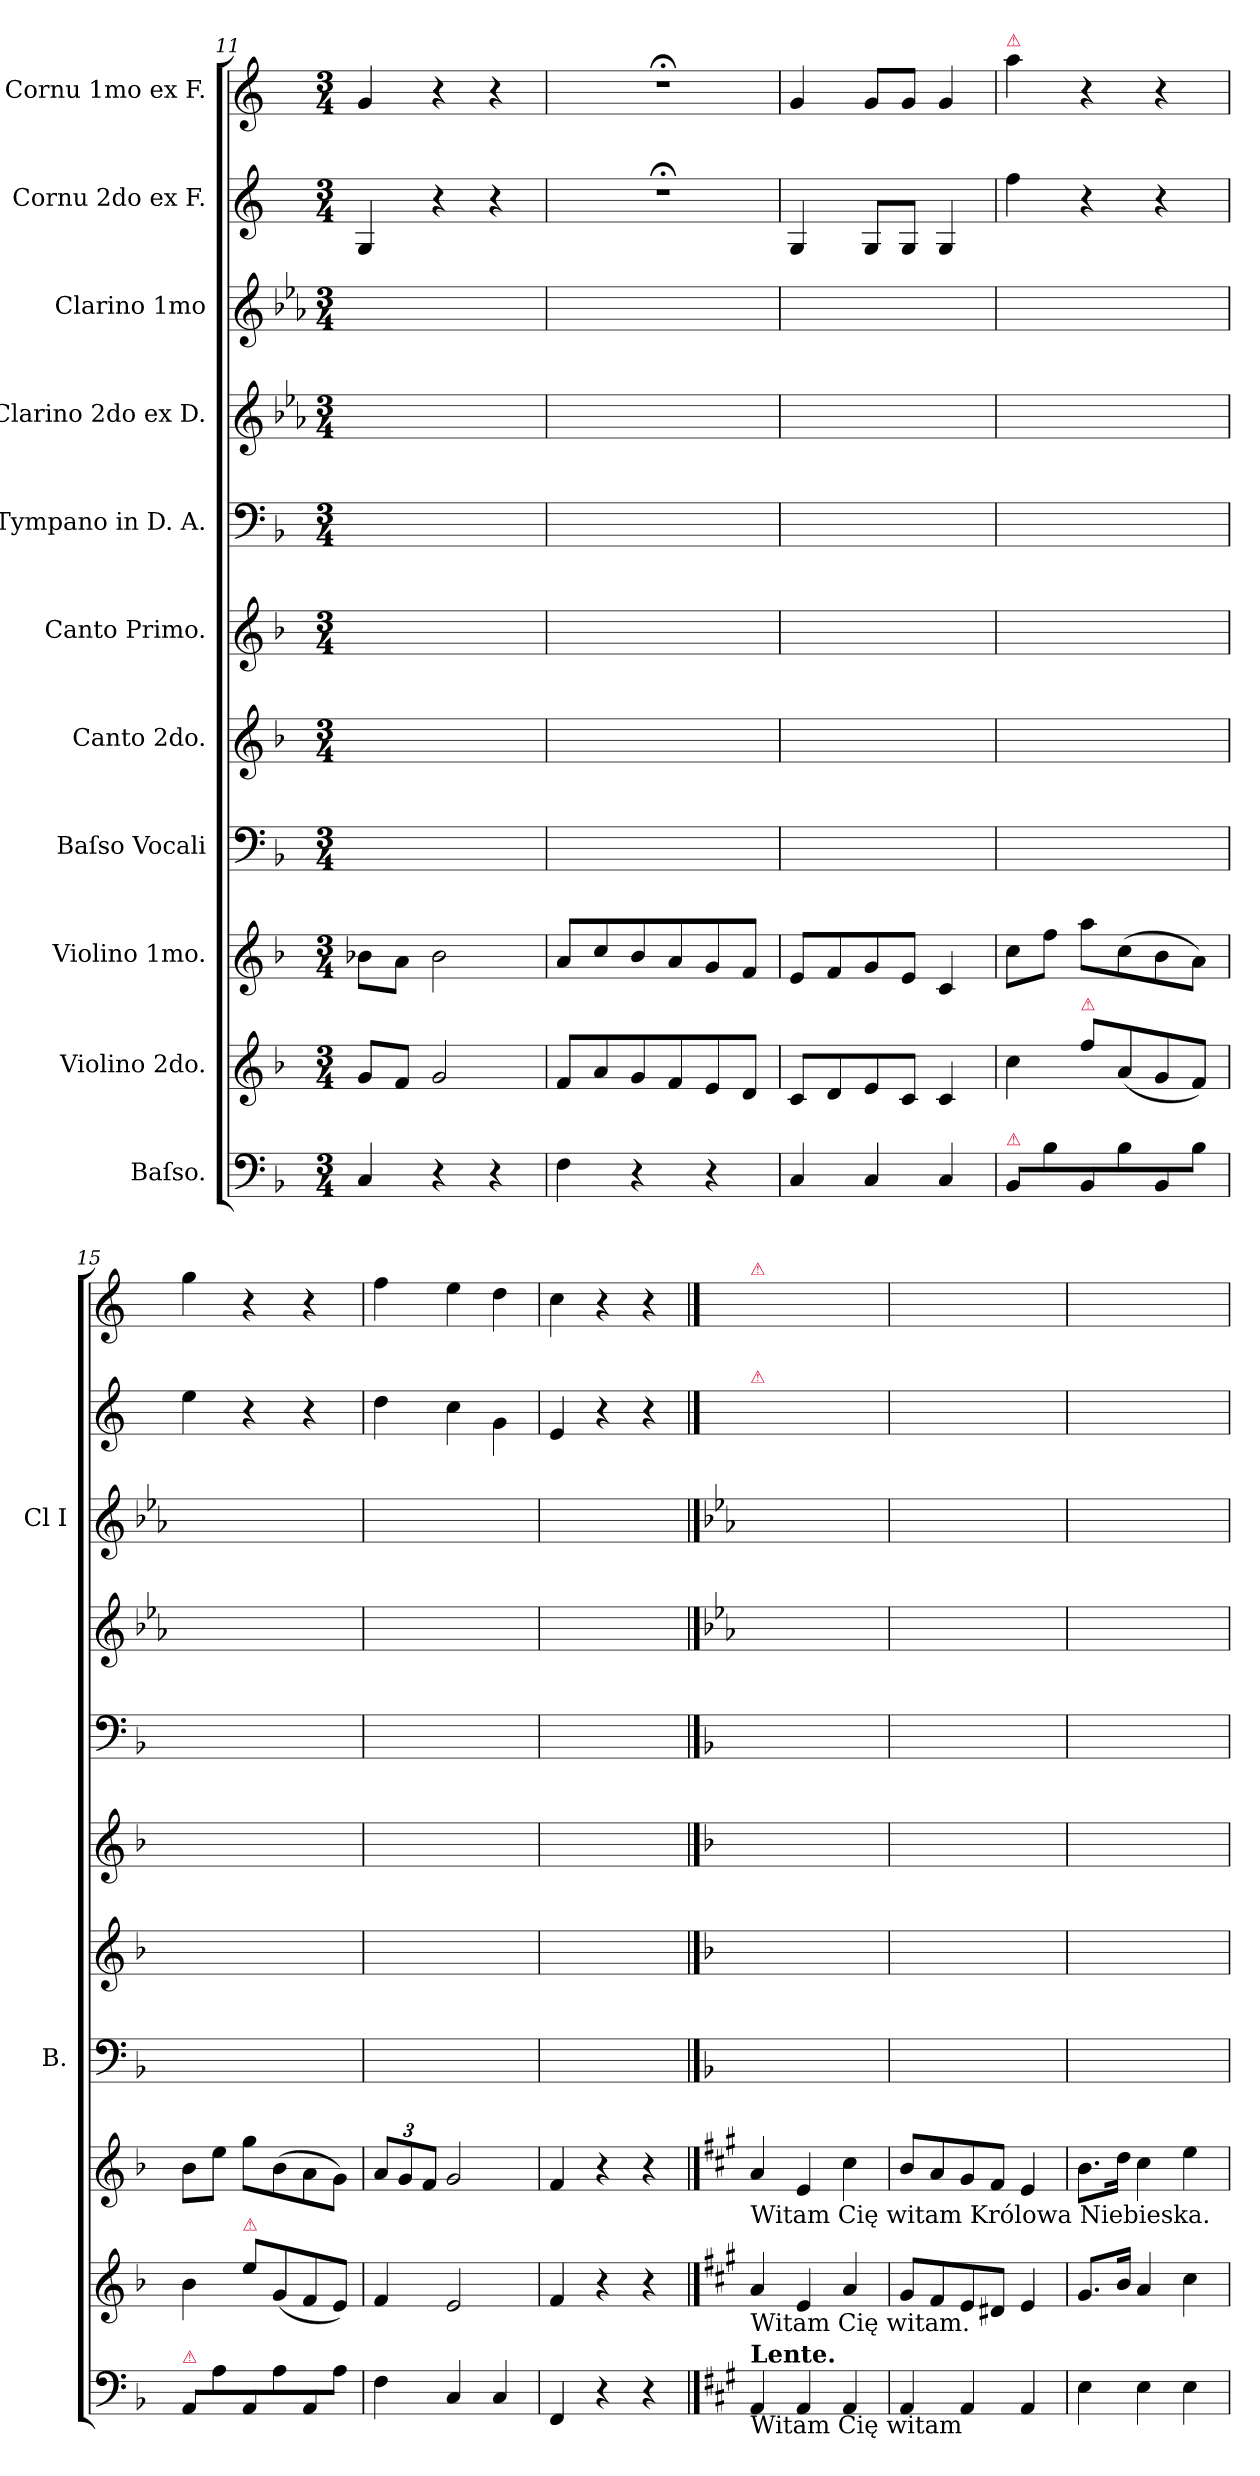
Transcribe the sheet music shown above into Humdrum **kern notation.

**kern	**kern	**kern	**kern	**kern	**kern	**kern	**kern	**kern	**kern	**kern
*part11	*part10	*part9	*part8	*part7	*part6	*part5	*part4	*part3	*part2	*part1
*staff11	*staff10	*staff9	*staff8	*staff7	*staff6	*staff5	*staff4	*staff3	*staff2	*staff1
*I"Baſso.	*I"Violino 2do.	*I"Violino 1mo.	*I"Baſso Vocali	*I"Canto 2do.	*I"Canto Primo.	*I"Tympano in D. A.	*I"Clarino 2do ex D.	*I"Clarino 1mo	*I"Cornu 2do ex F.	*I"Cornu 1mo ex F.
*	*	*	*I'B.	*	*	*	*	*I'Cl I	*	*
*clefF4	*clefG2	*clefG2	*clefF4	*clefG2	*clefG2	*clefF4	*clefG2	*clefG2	*clefG2	*clefG2
*	*	*	*	*	*	*	*ITrd-1c-2	*ITrd-1c-2	*ITrd4c7	*ITrd4c7
*k[b-]	*k[b-]	*k[b-]	*k[b-]	*k[b-]	*k[b-]	*k[b-]	*k[b-]	*k[b-]	*k[b-]	*k[b-]
*M3/4	*M3/4	*M3/4	*M3/4	*M3/4	*M3/4	*M3/4	*M3/4	*M3/4	*M3/4	*M3/4
=11	=11	=11	=11	=11	=11	=11	=11	=11	=11	=11
4C/	8g/L	8b-X\L	2.ryy	2.ryy	2.ryy	2.ryy	2.ryy	2.ryy	4C/	4c/
.	8f/J	8a\J	.	.	.	.	.	.	.	.
4r	2g/	2b-\	.	.	.	.	.	.	4r	4r
4r	.	.	.	.	.	.	.	.	4r	4r
=12	=12	=12	=12	=12	=12	=12	=12	=12	=12	=12
4F\	8f/L	8a/L	2.ryy	2.ryy	2.ryy	2.ryy	2.ryy	2.ryy	2.r;<	2.r;<
.	8a/	8cc/	.	.	.	.	.	.	.	.
4r	8g/	8b-/	.	.	.	.	.	.	.	.
.	8f/	8a/	.	.	.	.	.	.	.	.
4r	8e/	8g/	.	.	.	.	.	.	.	.
.	8d/J	8f/J	.	.	.	.	.	.	.	.
=13	=13	=13	=13	=13	=13	=13	=13	=13	=13	=13
4C/	8c/L	8e/L	2.ryy	2.ryy	2.ryy	2.ryy	2.ryy	2.ryy	4C/	4c/
.	8d/	8f/	.	.	.	.	.	.	.	.
4C/	8e/	8g/	.	.	.	.	.	.	8C/L	8c/L
.	8c/J	8e/J	.	.	.	.	.	.	8C/J	8c/J
4C/	4c/	4c/	.	.	.	.	.	.	4C/	4c/
=14	=14	=14	=14	=14	=14	=14	=14	=14	=14	=14
!	!	!	!	!	!	!	!	!	!	!LO:TX:a:color=crimson:t=⚠
!LO:TX:a:color=crimson:t=⚠	!	!	!	!	!	!	!	!	!	!
8BB-/L	4cc\	8cc\L	2.ryy	2.ryy	2.ryy	2.ryy	2.ryy	2.ryy	4b-\	4dd\
8B-\	.	8ff\J	.	.	.	.	.	.	.	.
!	!LO:TX:a:color=crimson:t=⚠	!	!	!	!	!	!	!	!	!
8BB-/	8ff\L	8aa\L	.	.	.	.	.	.	4r	4r
8B-\	(8a/	(8cc\	.	.	.	.	.	.	.	.
8BB-/	8g/	8b-\	.	.	.	.	.	.	4r	4r
8B-\J	8f/J)	8a\J)	.	.	.	.	.	.	.	.
=15	=15	=15	=15	=15	=15	=15	=15	=15	=15	=15
!LO:TX:a:color=crimson:t=⚠	!	!	!	!	!	!	!	!	!	!
8AA/L	4b-\	8b-\L	2.ryy	2.ryy	2.ryy	2.ryy	2.ryy	2.ryy	4a\	4cc\
8A\	.	8ee\J	.	.	.	.	.	.	.	.
!	!LO:TX:a:color=crimson:t=⚠	!	!	!	!	!	!	!	!	!
8AA/	8ee\L	8gg\L	.	.	.	.	.	.	4r	4r
8A\	(8g/	(8b-\	.	.	.	.	.	.	.	.
8AA/	8f/	8a\	.	.	.	.	.	.	4r	4r
8A\J	8e/J)	8g\J)	.	.	.	.	.	.	.	.
=16	=16	=16	=16	=16	=16	=16	=16	=16	=16	=16
4F\	4f/	12a/L	2.ryy	2.ryy	2.ryy	2.ryy	2.ryy	2.ryy	4g\	4b-\
.	.	12g/	.	.	.	.	.	.	.	.
.	.	12f/J	.	.	.	.	.	.	.	.
4C/	2e/	2g/	.	.	.	.	.	.	4f\	4a\
4C/	.	.	.	.	.	.	.	.	4c\	4g\
=17	=17	=17	=17	=17	=17	=17	=17	=17	=17	=17
4FF/	4f/	4f/	2.ryy	2.ryy	2.ryy	2.ryy	2.ryy	2.ryy	4A/	4f\
4r	4r	4r	.	.	.	.	.	.	4r	4r
4r	4r	4r	.	.	.	.	.	.	4r	4r
==18	==18	==18	==18	==18	==18	==18	==18	==18	==18	==18
*k[f#c#g#]	*k[f#c#g#]	*k[f#c#g#]	*	*	*	*	*	*	*	*
!	!	!	!	!	!	!	!	!	!	!LO:TX:a:color=crimson:t=⚠
!	!	!	!	!	!	!	!	!	!LO:TX:a:color=crimson:t=⚠	!
!	!	!LO:TX:b:t=Witam Cię witam Królowa Niebieska.	!	!	!	!	!	!	!	!
!	!LO:TX:b:t=Witam Cię witam.	!	!	!	!	!	!	!	!	!
!LO:TX:a:B:t=Lente.	!	!	!	!	!	!	!	!	!	!
!LO:TX:b:t=Witam Cię witam	!	!	!	!	!	!	!	!	!	!
4AA/	4a/	4a/	2.ryy	2.ryy	2.ryy	2.ryy	2.ryy	2.ryy	2.ryy	2.ryy
4AA/	4e/	4e/	.	.	.	.	.	.	.	.
4AA/	4a/	4cc#\	.	.	.	.	.	.	.	.
=19	=19	=19	=19	=19	=19	=19	=19	=19	=19	=19
4AA/	8g#/L	8b/L	2.ryy	2.ryy	2.ryy	2.ryy	2.ryy	2.ryy	2.ryy	2.ryy
.	8f#/	8a/	.	.	.	.	.	.	.	.
4AA/	8e/	8g#/	.	.	.	.	.	.	.	.
.	8d#X/J	8f#/J	.	.	.	.	.	.	.	.
4AA/	4e/	4e/	.	.	.	.	.	.	.	.
=20	=20	=20	=20	=20	=20	=20	=20	=20	=20	=20
4E\	8.g#/L	8.b\L	2.ryy	2.ryy	2.ryy	2.ryy	2.ryy	2.ryy	2.ryy	2.ryy
.	16b/Jk	16dd\Jk	.	.	.	.	.	.	.	.
4E\	4a/	4cc#\	.	.	.	.	.	.	.	.
4E\	4cc#\	4ee\	.	.	.	.	.	.	.	.
=	=	=	=	=	=	=	=	=	=	=
*-	*-	*-	*-	*-	*-	*-	*-	*-	*-	*-
